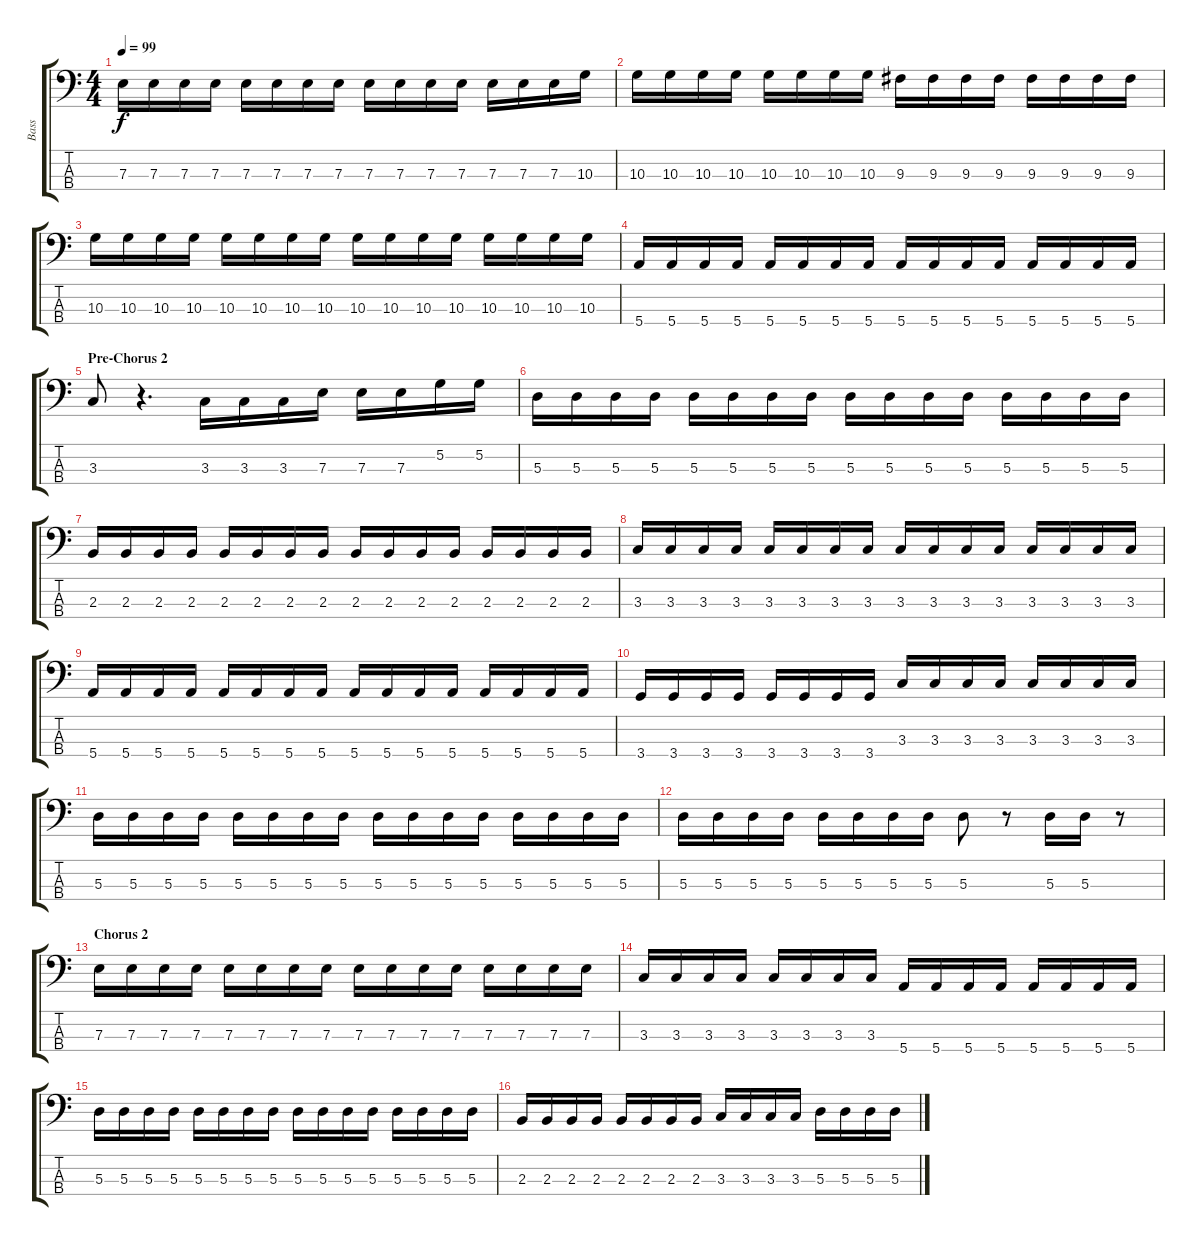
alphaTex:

\track ("Bass" "Bass") {instrument electricbassfinger}
\staff {score tabs}
\tuning (G2 D2 A1 E1) {hide}
\ts (4 4)
\tempo 99
\clef f4
\ks c
7.3.16{dy f} 7.3.16 7.3.16 7.3.16 7.3.16 7.3.16 7.3.16 7.3.16 7.3.16 7.3.16 7.3.16 7.3.16 7.3.16 7.3.16 7.3.16 10.3.16 |
10.3.16 10.3.16 10.3.16 10.3.16 10.3.16 10.3.16 10.3.16 10.3.16 9.3.16 9.3.16 9.3.16 9.3.16 9.3.16 9.3.16 9.3.16 9.3.16 |
10.3.16 10.3.16 10.3.16 10.3.16 10.3.16 10.3.16 10.3.16 10.3.16 10.3.16 10.3.16 10.3.16 10.3.16 10.3.16 10.3.16 10.3.16 10.3.16 |
5.4.16 5.4.16 5.4.16 5.4.16 5.4.16 5.4.16 5.4.16 5.4.16 5.4.16 5.4.16 5.4.16 5.4.16 5.4.16 5.4.16 5.4.16 5.4.16 |
\section ("" "Pre-Chorus 2")
3.3.8 r.4{d} 3.3.16 3.3.16 3.3.16 7.3.16 7.3.16 7.3.16 5.2.16 5.2.16 |
5.3.16 5.3.16 5.3.16 5.3.16 5.3.16 5.3.16 5.3.16 5.3.16 5.3.16 5.3.16 5.3.16 5.3.16 5.3.16 5.3.16 5.3.16 5.3.16 |
2.3.16 2.3.16 2.3.16 2.3.16 2.3.16 2.3.16 2.3.16 2.3.16 2.3.16 2.3.16 2.3.16 2.3.16 2.3.16 2.3.16 2.3.16 2.3.16 |
3.3.16 3.3.16 3.3.16 3.3.16 3.3.16 3.3.16 3.3.16 3.3.16 3.3.16 3.3.16 3.3.16 3.3.16 3.3.16 3.3.16 3.3.16 3.3.16 |
5.4.16 5.4.16 5.4.16 5.4.16 5.4.16 5.4.16 5.4.16 5.4.16 5.4.16 5.4.16 5.4.16 5.4.16 5.4.16 5.4.16 5.4.16 5.4.16 |
3.4.16 3.4.16 3.4.16 3.4.16 3.4.16 3.4.16 3.4.16 3.4.16 3.3.16 3.3.16 3.3.16 3.3.16 3.3.16 3.3.16 3.3.16 3.3.16 |
5.3.16 5.3.16 5.3.16 5.3.16 5.3.16 5.3.16 5.3.16 5.3.16 5.3.16 5.3.16 5.3.16 5.3.16 5.3.16 5.3.16 5.3.16 5.3.16 |
5.3.16 5.3.16 5.3.16 5.3.16 5.3.16 5.3.16 5.3.16 5.3.16 5.3.8 r.8 5.3.16 5.3.16 r.8 |
\section ("" "Chorus 2")
7.3.16 7.3.16 7.3.16 7.3.16 7.3.16 7.3.16 7.3.16 7.3.16 7.3.16 7.3.16 7.3.16 7.3.16 7.3.16 7.3.16 7.3.16 7.3.16 |
3.3.16 3.3.16 3.3.16 3.3.16 3.3.16 3.3.16 3.3.16 3.3.16 5.4.16 5.4.16 5.4.16 5.4.16 5.4.16 5.4.16 5.4.16 5.4.16 |
5.3.16 5.3.16 5.3.16 5.3.16 5.3.16 5.3.16 5.3.16 5.3.16 5.3.16 5.3.16 5.3.16 5.3.16 5.3.16 5.3.16 5.3.16 5.3.16 |
2.3.16 2.3.16 2.3.16 2.3.16 2.3.16 2.3.16 2.3.16 2.3.16 3.3.16 3.3.16 3.3.16 3.3.16 5.3.16 5.3.16 5.3.16 5.3.16
